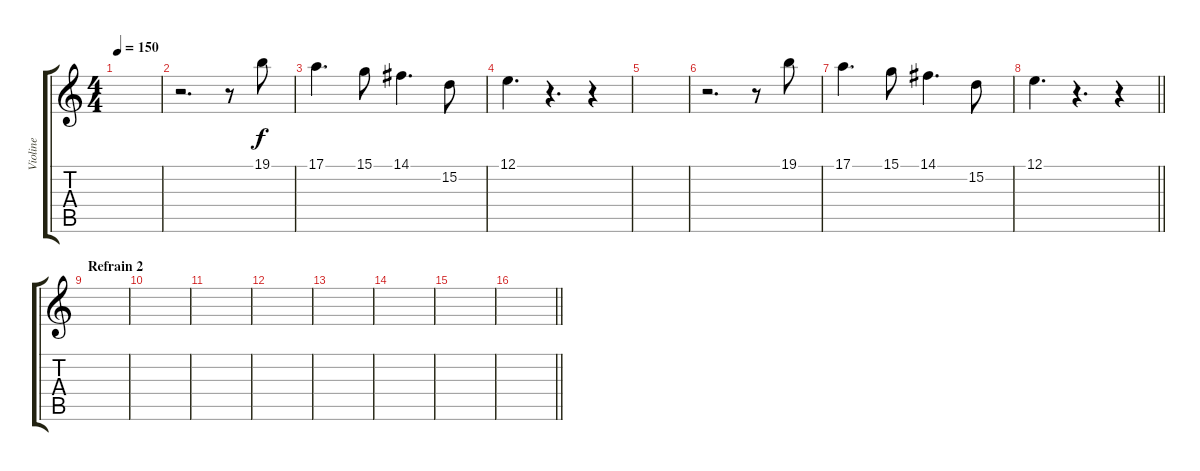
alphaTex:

\track ("Violine" "Violine") {instrument violin}
\staff {score tabs}
\tuning (E4 B3 G3 D3 A2 E2) {hide}
\ts (4 4)
\tempo 150
\clef g2
\ks c
|
r.2{d} r.8 19.1.8 |
17.1.4{d} 15.1.8 14.1.4{d} 15.2.8 |
12.1.4{d} r.4{d} r.4 |
|
r.2{d} r.8 19.1.8 |
17.1.4{d} 15.1.8 14.1.4{d} 15.2.8 |
\barLineRight lightlight
12.1.4{d} r.4{d} r.4 |
\section ("" "Refrain 2")
|
|
|
|
|
|
|
\barLineRight lightlight
